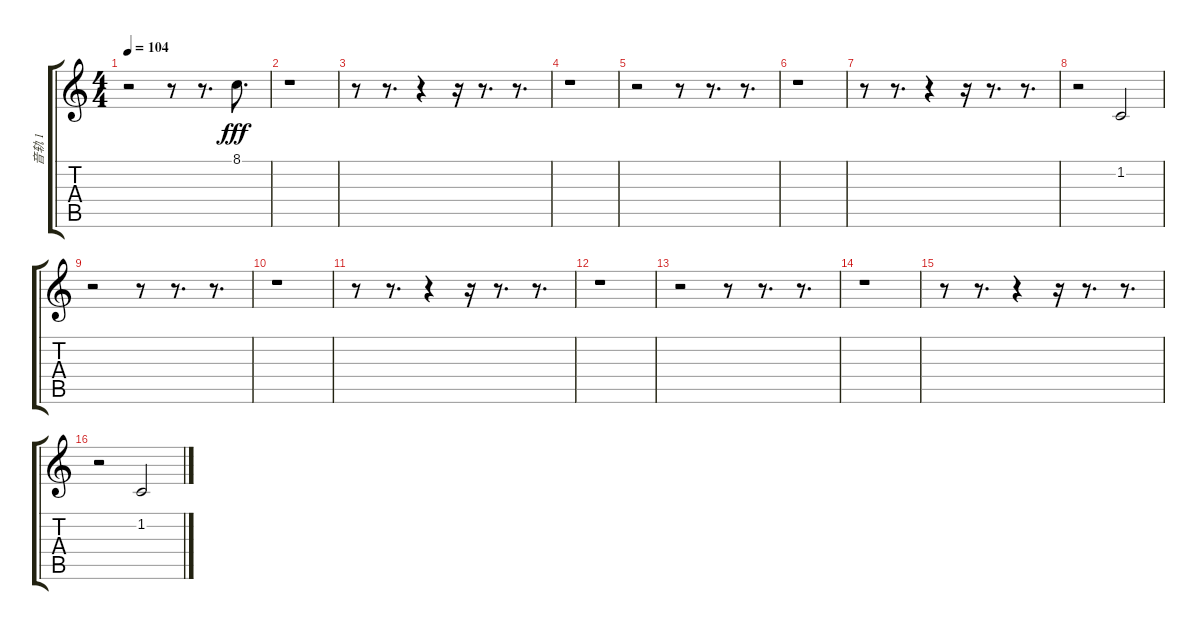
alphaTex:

\track ("音轨 1" "音轨 1") {instrument reversecymbal}
\staff {score tabs}
\tuning (E4 B3 G3 D3 A2 E2) {hide}
\ts (4 4)
\tempo 104
\clef g2
\ks c
r.2{dy fff} r.8 r.8{d} 8.1.8{d} |
r.1 |
r.8 r.8{d} r.4 r.16 r.8{d} r.8{d} |
r.1 |
r.2 r.8 r.8{d} r.8{d} |
r.1 |
r.8 r.8{d} r.4 r.16 r.8{d} r.8{d} |
r.2 1.2.2 |
r.2 r.8 r.8{d} r.8{d} |
r.1 |
r.8 r.8{d} r.4 r.16 r.8{d} r.8{d} |
r.1 |
r.2 r.8 r.8{d} r.8{d} |
r.1 |
r.8 r.8{d} r.4 r.16 r.8{d} r.8{d} |
r.2 1.2.2
